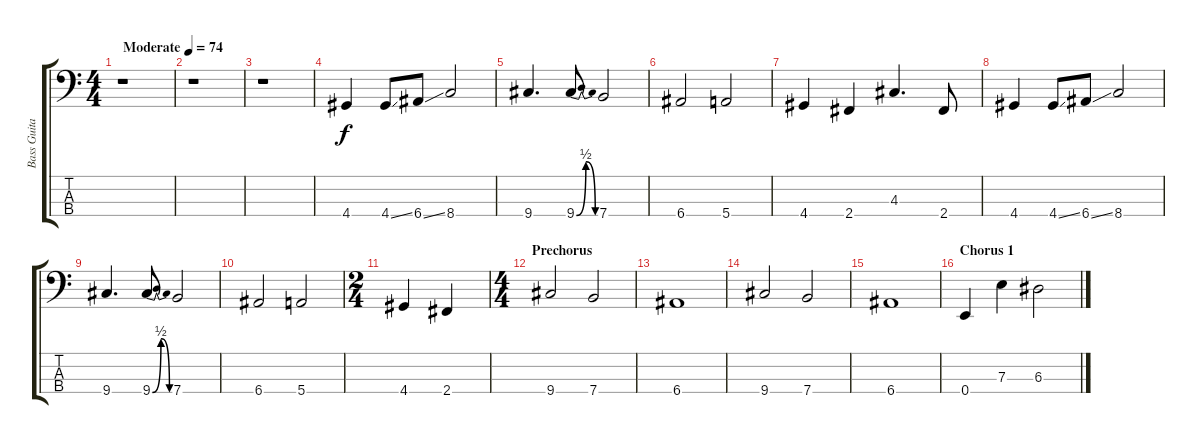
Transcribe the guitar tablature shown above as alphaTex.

\track ("Bass Guitar" "Bass Guita") {instrument electricbassfinger}
\staff {score tabs}
\tuning (G2 D2 A1 E1) {hide}
\ts (4 4)
\tempo (74 "Moderate")
\clef f4
\ks c
r.1{dy f instrument electricbassfinger} |
r.1 |
r.1 |
4.4.4 4.4{ss}.8 6.4{ss}.8 8.4.2 |
9.4.4{d} 9.4{be (bendrelease 0 0 30 2 30 2 60 0)}.8 7.4.2 |
6.4.2 5.4.2 |
4.4.4 2.4.4 4.3.4{d} 2.4.8 |
4.4.4 4.4{ss}.8 6.4{ss}.8 8.4.2 |
9.4.4{d} 9.4{be (bendrelease 0 0 30 2 30 2 60 0)}.8 7.4.2 |
6.4.2 5.4.2 |
\ts (2 4)
4.4.4 2.4.4 |
\ts (4 4)
\section ("" "Prechorus")
9.4.2 7.4.2 |
6.4.1 |
9.4.2 7.4.2 |
6.4.1 |
\section ("" "Chorus 1")
0.4.4 7.3.4 6.3.2
